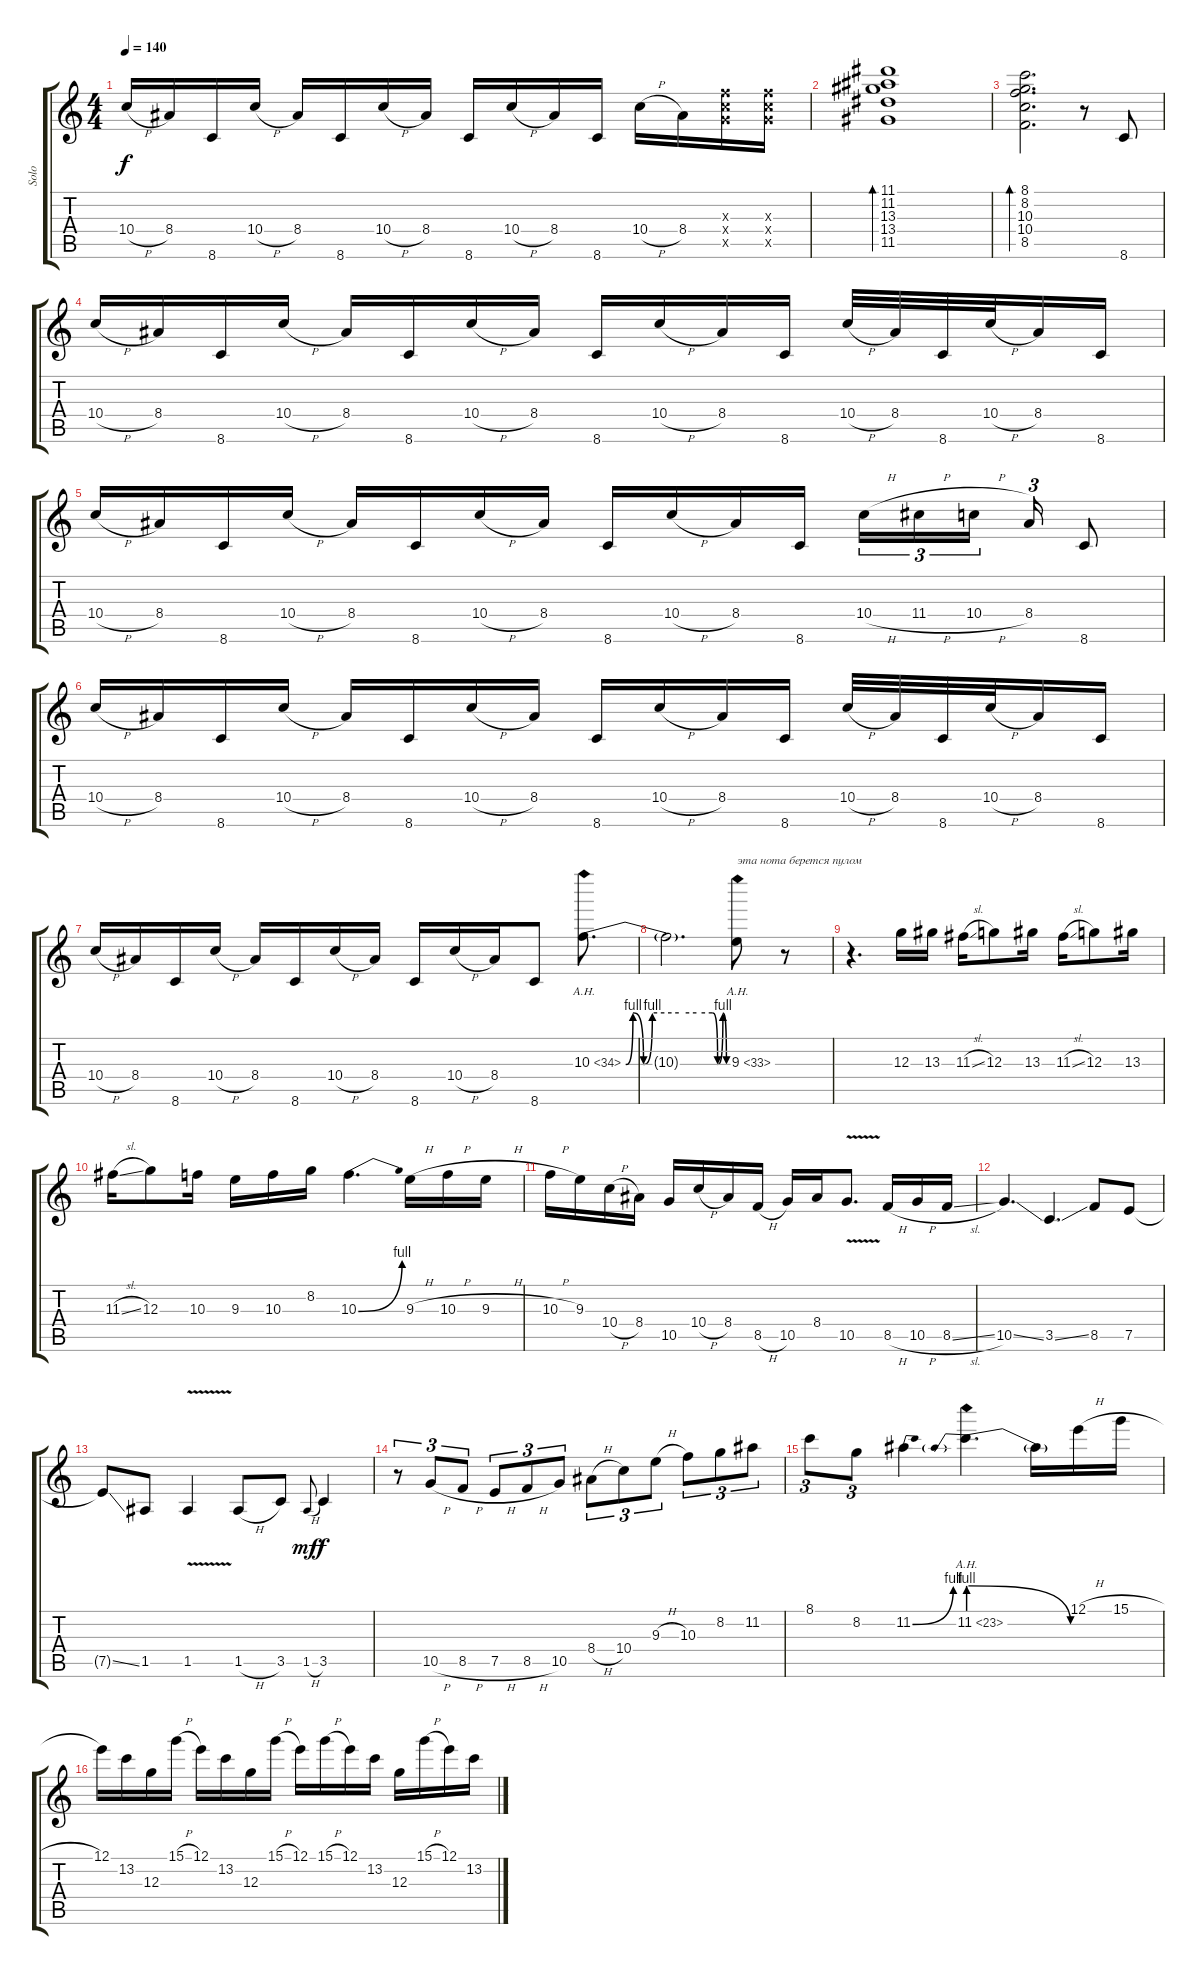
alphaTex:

\track ("Solo" "Solo") {instrument distortionguitar}
\staff {score tabs}
\tuning (E4 B3 G3 D3 A2 E2) {hide}
\ts (4 4)
\tempo 140
\clef g2
\ks c
10.4{h}.16{dy f} 8.4.16 8.6.16 10.4{h}.16 8.4.16 8.6.16 10.4{h}.16 8.4.16 8.6.16 10.4{h}.16 8.4.16 8.6.16 10.4{h}.16 8.4.16 (10.3{x} 10.4{x} 10.5{x}).16 (10.3{x} 10.4{x} 10.5{x}).16 |
(11.1 11.2 13.3 13.4 11.5).1{bd 240} |
(8.1 8.2 10.3 10.4 8.5).2{d bd 240} r.8 8.6.8 |
10.4{h}.16 8.4.16 8.6.16 10.4{h}.16 8.4.16 8.6.16 10.4{h}.16 8.4.16 8.6.16 10.4{h}.16 8.4.16 8.6.16 10.4{h}.32 8.4.32 8.6.32 10.4{h}.32 8.4.16 8.6.16 |
10.4{h}.16 8.4.16 8.6.16 10.4{h}.16 8.4.16 8.6.16 10.4{h}.16 8.4.16 8.6.16 10.4{h}.16 8.4.16 8.6.16 10.4{h}.16{tu (3 2)} 11.4{h}.16{tu (3 2)} 10.4{h}.16{tu (3 2) beam splitsecondary} 8.4.16{tu (3 2)} 8.6.8 |
10.4{h}.16 8.4.16 8.6.16 10.4{h}.16 8.4.16 8.6.16 10.4{h}.16 8.4.16 8.6.16 10.4{h}.16 8.4.16 8.6.16 10.4{h}.32 8.4.32 8.6.32 10.4{h}.32 8.4.16 8.6.16 |
10.4{h}.16 8.4.16 8.6.16 10.4{h}.16 8.4.16 8.6.16 10.4{h}.16 8.4.16 8.6.16 10.4{h}.16 8.4.16 8.6.8 10.3{be (custom 0 0 4 4 10 0 15 4 30 4 40 4 49 4 52 0 55 4 57 0 60 0) ah 24}.8{d} |
10.3{t}.2{d} 9.3{ah 24}.8{txt "эта нота берется пулом"} r.8 |
r.4{d} 12.3.16 13.3.16 11.3{sl}.16 12.3.8 13.3.16 11.3{sl}.16 12.3.8 13.3.16 |
11.3{sl}.16 12.3.8 10.3.16 9.3.16 10.3.16 8.2.16 10.3{be (bend 0 0 60 4)}.4{d} 9.3{h}.16 10.3{h}.16 9.3{h}.16 |
10.3{h}.16 9.3.16 10.4{h}.16 8.4.16 10.5.16 10.4{h}.16 8.4.16 8.5{h}.16 10.5.16 8.4.16 10.5{v}.8{d} 8.5{h}.16 10.5{h}.16 8.5{sl}.16 |
10.5{ss}.4{d} 3.5{ss}.4{d} 8.5.8 7.5.8 |
7.5{ss t}.8 1.5.8 1.5{v}.4 1.5{h}.8 3.5.8 1.5{h}.8{gr onbeat dy mf} 3.5.4{dy f} |
r.8{tu (3 2)} 10.5{h}.8{tu (3 2)} 8.5{h}.8{tu (3 2)} 7.5{h}.8{tu (3 2)} 8.5{h}.8{tu (3 2)} 10.5.8{tu (3 2)} 8.4{h}.8{tu (3 2)} 10.4.8{tu (3 2)} 9.3{h}.8{tu (3 2)} 10.3.8{tu (3 2)} 8.2.8{tu (3 2)} 11.2.8{tu (3 2)} |
8.1.8{tu (3 2)} 8.2.8{tu (3 2)} 11.2{be (bend 0 0 60 4)}.4 11.2{be (prebendrelease 0 4 60 0) ah 12}.4{d} 11.2{t}.16 12.1{h}.16 15.1{h}.16 |
12.1.16 13.2.16 12.3.16 15.1{h}.16 12.1.16 13.2.16 12.3.16 15.1{h}.16 12.1.16 15.1{h}.16 12.1.16 13.2.16 12.3.16 15.1{h}.16 12.1.16 13.2.16
